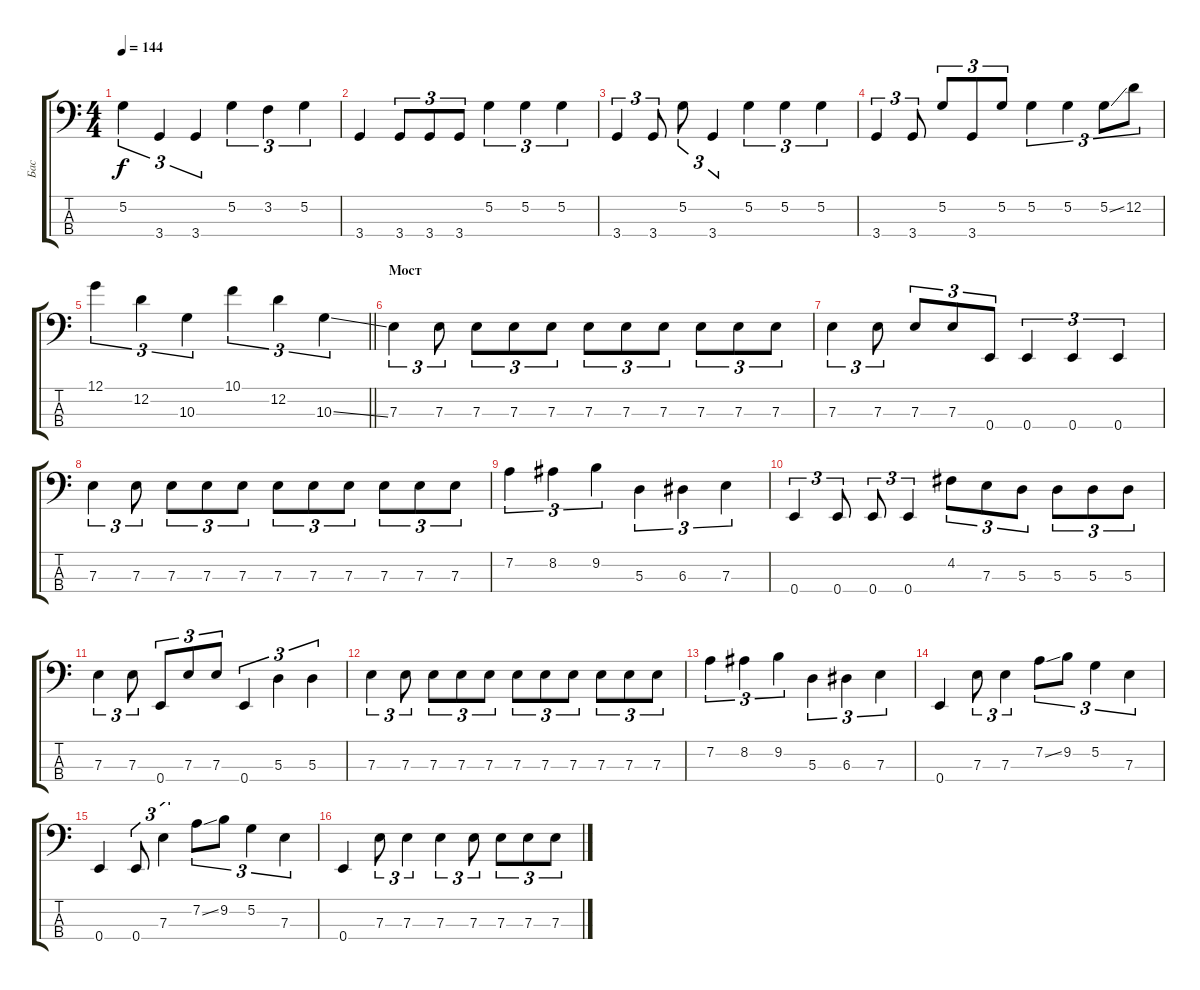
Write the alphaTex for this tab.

\track ("Бас" "Бас") {instrument electricbassfinger}
\staff {score tabs}
\tuning (G2 D2 A1 E1) {hide}
\ts (4 4)
\tempo 144
\clef f4
\ks c
5.2.4{tu (3 2) dy f} 3.4.4{tu (3 2)} 3.4.4{tu (3 2)} 5.2.4{tu (3 2)} 3.2.4{tu (3 2)} 5.2.4{tu (3 2)} |
3.4.4 3.4.8{tu (3 2)} 3.4.8{tu (3 2)} 3.4.8{tu (3 2)} 5.2.4{tu (3 2)} 5.2.4{tu (3 2)} 5.2.4{tu (3 2)} |
3.4.4{tu (3 2)} 3.4.8{tu (3 2)} 5.2.8{tu (3 2)} 3.4.4{tu (3 2)} 5.2.4{tu (3 2)} 5.2.4{tu (3 2)} 5.2.4{tu (3 2)} |
3.4.4{tu (3 2)} 3.4.8{tu (3 2)} 5.2.8{tu (3 2)} 3.4.8{tu (3 2)} 5.2.8{tu (3 2)} 5.2.4{tu (3 2)} 5.2.4{tu (3 2)} 5.2{ss}.8{tu (3 2)} 12.2.8{tu (3 2)} |
\barLineRight lightlight
12.1.4{tu (3 2)} 12.2.4{tu (3 2)} 10.3.4{tu (3 2)} 10.1.4{tu (3 2)} 12.2.4{tu (3 2)} 10.3{ss}.4{tu (3 2)} |
\section ("" "Мост")
7.3.4{tu (3 2)} 7.3.8{tu (3 2)} 7.3.8{tu (3 2)} 7.3.8{tu (3 2)} 7.3.8{tu (3 2)} 7.3.8{tu (3 2)} 7.3.8{tu (3 2)} 7.3.8{tu (3 2)} 7.3.8{tu (3 2)} 7.3.8{tu (3 2)} 7.3.8{tu (3 2)} |
7.3.4{tu (3 2)} 7.3.8{tu (3 2)} 7.3.8{tu (3 2)} 7.3.8{tu (3 2)} 0.4.8{tu (3 2)} 0.4.4{tu (3 2)} 0.4.4{tu (3 2)} 0.4.4{tu (3 2)} |
7.3.4{tu (3 2)} 7.3.8{tu (3 2)} 7.3.8{tu (3 2)} 7.3.8{tu (3 2)} 7.3.8{tu (3 2)} 7.3.8{tu (3 2)} 7.3.8{tu (3 2)} 7.3.8{tu (3 2)} 7.3.8{tu (3 2)} 7.3.8{tu (3 2)} 7.3.8{tu (3 2)} |
7.2.4{tu (3 2)} 8.2.4{tu (3 2)} 9.2.4{tu (3 2)} 5.3.4{tu (3 2)} 6.3.4{tu (3 2)} 7.3.4{tu (3 2)} |
0.4.4{tu (3 2)} 0.4.8{tu (3 2)} 0.4.8{tu (3 2)} 0.4.4{tu (3 2)} 4.2.8{tu (3 2)} 7.3.8{tu (3 2)} 5.3.8{tu (3 2)} 5.3.8{tu (3 2)} 5.3.8{tu (3 2)} 5.3.8{tu (3 2)} |
7.3.4{tu (3 2)} 7.3.8{tu (3 2)} 0.4.8{tu (3 2)} 7.3.8{tu (3 2)} 7.3.8{tu (3 2)} 0.4.4{tu (3 2)} 5.3.4{tu (3 2)} 5.3.4{tu (3 2)} |
7.3.4{tu (3 2)} 7.3.8{tu (3 2)} 7.3.8{tu (3 2)} 7.3.8{tu (3 2)} 7.3.8{tu (3 2)} 7.3.8{tu (3 2)} 7.3.8{tu (3 2)} 7.3.8{tu (3 2)} 7.3.8{tu (3 2)} 7.3.8{tu (3 2)} 7.3.8{tu (3 2)} |
7.2.4{tu (3 2)} 8.2.4{tu (3 2)} 9.2.4{tu (3 2)} 5.3.4{tu (3 2)} 6.3.4{tu (3 2)} 7.3.4{tu (3 2)} |
0.4.4 7.3.8{tu (3 2)} 7.3.4{tu (3 2)} 7.2{ss}.8{tu (3 2)} 9.2.8{tu (3 2)} 5.2.4{tu (3 2)} 7.3.4{tu (3 2)} |
0.4.4 0.4.8{tu (3 2)} 7.3.4{tu (3 2)} 7.2{ss}.8{tu (3 2)} 9.2.8{tu (3 2)} 5.2.4{tu (3 2)} 7.3.4{tu (3 2)} |
0.4.4 7.3.8{tu (3 2)} 7.3.4{tu (3 2)} 7.3.4{tu (3 2)} 7.3.8{tu (3 2)} 7.3.8{tu (3 2)} 7.3.8{tu (3 2)} 7.3.8{tu (3 2)}
